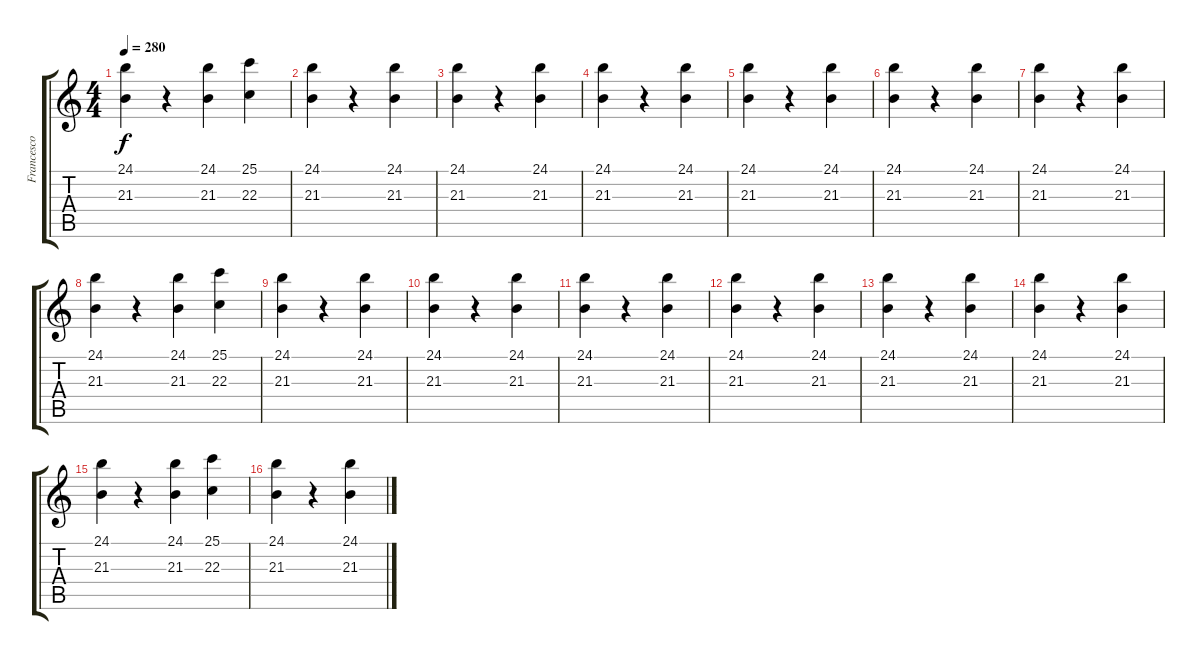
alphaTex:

\track ("Francesco Paoli" "Francesco ") {instrument stringensemble1}
\staff {score tabs}
\tuning (B3 Gb3 D3 A2 E2 B1) {hide}
\ts (4 4)
\tempo 280
\clef g2
\ks c
(24.1 21.3).4{dy f} r.4 (24.1 21.3).4 (25.1 22.3).4 |
(24.1 21.3).4 r.4 (24.1 21.3).4 |
(24.1 21.3).4 r.4 (24.1 21.3).4 |
(24.1 21.3).4 r.4 (24.1 21.3).4 |
(24.1 21.3).4 r.4 (24.1 21.3).4 |
(24.1 21.3).4 r.4 (24.1 21.3).4 |
(24.1 21.3).4 r.4 (24.1 21.3).4 |
(24.1 21.3).4 r.4 (24.1 21.3).4 (25.1 22.3).4 |
(24.1 21.3).4 r.4 (24.1 21.3).4 |
(24.1 21.3).4 r.4 (24.1 21.3).4 |
(24.1 21.3).4 r.4 (24.1 21.3).4 |
(24.1 21.3).4 r.4 (24.1 21.3).4 |
(24.1 21.3).4 r.4 (24.1 21.3).4 |
(24.1 21.3).4 r.4 (24.1 21.3).4 |
(24.1 21.3).4 r.4 (24.1 21.3).4 (25.1 22.3).4 |
(24.1 21.3).4 r.4 (24.1 21.3).4
